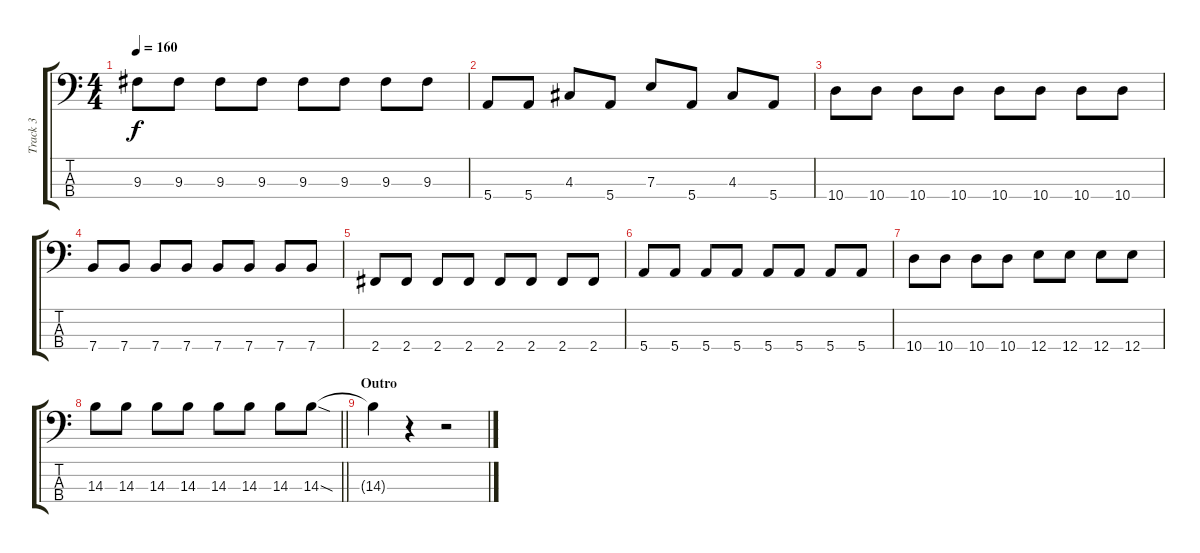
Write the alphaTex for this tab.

\track ("Track 3" "Track 3") {instrument electricbassfinger}
\staff {score tabs}
\tuning (G2 D2 A1 E1) {hide}
\ts (4 4)
\tempo 160
\clef f4
\ks c
9.3.8{dy f} 9.3.8 9.3.8 9.3.8 9.3.8 9.3.8 9.3.8 9.3.8 |
5.4.8 5.4.8 4.3.8 5.4.8 7.3.8 5.4.8 4.3.8 5.4.8 |
10.4.8 10.4.8 10.4.8 10.4.8 10.4.8 10.4.8 10.4.8 10.4.8 |
7.4.8 7.4.8 7.4.8 7.4.8 7.4.8 7.4.8 7.4.8 7.4.8 |
2.4.8 2.4.8 2.4.8 2.4.8 2.4.8 2.4.8 2.4.8 2.4.8 |
5.4.8 5.4.8 5.4.8 5.4.8 5.4.8 5.4.8 5.4.8 5.4.8 |
10.4.8 10.4.8 10.4.8 10.4.8 12.4.8 12.4.8 12.4.8 12.4.8 |
\barLineRight lightlight
14.3.8 14.3.8 14.3.8 14.3.8 14.3.8 14.3.8 14.3.8 14.3{sod}.8 |
\section ("" "Outro")
14.3{t}.4 r.4 r.2
